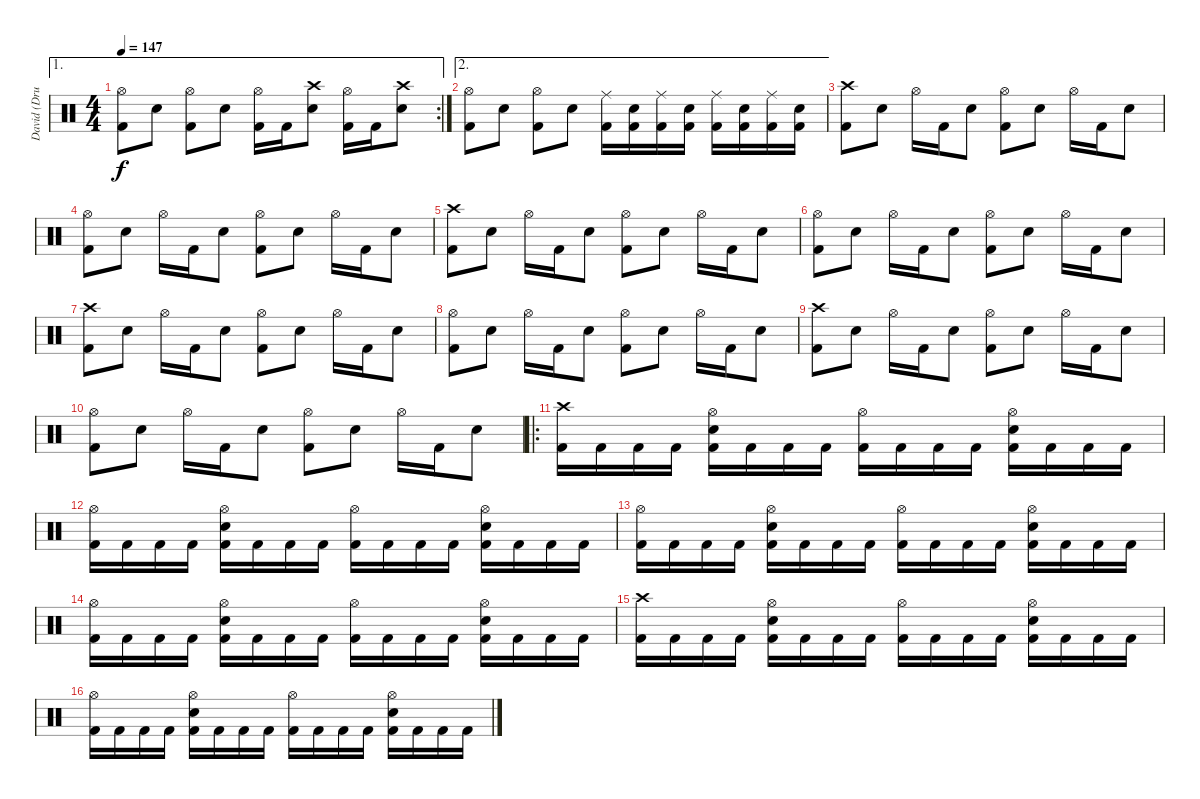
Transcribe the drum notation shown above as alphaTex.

\track ("David (Drums)" "David (Dru") {instrument percussion}
\staff {score}
\articulation defaults
\ae 1
\rc 2
\ts (4 4)
\tempo 147
\clef neutral
\ks c
("Hi-Hat (open)" "Kick (hit) 2").8{dy f} "Electric Snare (hit)".8 ("Hi-Hat (open)" "Kick (hit) 2").8 "Electric Snare (hit)".8 ("Hi-Hat (open)" "Kick (hit) 2").16 "Kick (hit) 2".16 ("Crash high (hit)" "Electric Snare (hit)").8 ("Hi-Hat (open)" "Kick (hit) 2").16 "Kick (hit) 2".16 ("Crash high (hit)" "Electric Snare (hit)").8 |
\ae 2
("Hi-Hat (open)" "Kick (hit) 2").8 "Electric Snare (hit)".8 ("Hi-Hat (open)" "Kick (hit) 2").8 "Electric Snare (hit)".8 ("Ride (middle)" "Kick (hit) 2").16 ("Electric Snare (hit)" "Kick (hit) 2").16 ("Ride (middle)" "Kick (hit) 2").16 ("Electric Snare (hit)" "Kick (hit) 2").16 ("Ride (middle)" "Kick (hit) 2").16 ("Electric Snare (hit)" "Kick (hit) 2").16 ("Ride (middle)" "Kick (hit) 2").16 ("Electric Snare (hit)" "Kick (hit) 2").16 |
("Crash high (hit)" "Kick (hit) 2").8 "Electric Snare (hit)".8 "Hi-Hat (open)".16 "Kick (hit) 2".16 "Electric Snare (hit)".8 ("Hi-Hat (open)" "Kick (hit) 2").8 "Electric Snare (hit)".8 "Hi-Hat (open)".16 "Kick (hit) 2".16 "Electric Snare (hit)".8 |
("Hi-Hat (open)" "Kick (hit) 2").8 "Electric Snare (hit)".8 "Hi-Hat (open)".16 "Kick (hit) 2".16 "Electric Snare (hit)".8 ("Hi-Hat (open)" "Kick (hit) 2").8 "Electric Snare (hit)".8 "Hi-Hat (open)".16 "Kick (hit) 2".16 "Electric Snare (hit)".8 |
("Crash high (hit)" "Kick (hit) 2").8 "Electric Snare (hit)".8 "Hi-Hat (open)".16 "Kick (hit) 2".16 "Electric Snare (hit)".8 ("Hi-Hat (open)" "Kick (hit) 2").8 "Electric Snare (hit)".8 "Hi-Hat (open)".16 "Kick (hit) 2".16 "Electric Snare (hit)".8 |
("Hi-Hat (open)" "Kick (hit) 2").8 "Electric Snare (hit)".8 "Hi-Hat (open)".16 "Kick (hit) 2".16 "Electric Snare (hit)".8 ("Hi-Hat (open)" "Kick (hit) 2").8 "Electric Snare (hit)".8 "Hi-Hat (open)".16 "Kick (hit) 2".16 "Electric Snare (hit)".8 |
("Crash high (hit)" "Kick (hit) 2").8 "Electric Snare (hit)".8 "Hi-Hat (open)".16 "Kick (hit) 2".16 "Electric Snare (hit)".8 ("Hi-Hat (open)" "Kick (hit) 2").8 "Electric Snare (hit)".8 "Hi-Hat (open)".16 "Kick (hit) 2".16 "Electric Snare (hit)".8 |
("Hi-Hat (open)" "Kick (hit) 2").8 "Electric Snare (hit)".8 "Hi-Hat (open)".16 "Kick (hit) 2".16 "Electric Snare (hit)".8 ("Hi-Hat (open)" "Kick (hit) 2").8 "Electric Snare (hit)".8 "Hi-Hat (open)".16 "Kick (hit) 2".16 "Electric Snare (hit)".8 |
("Crash high (hit)" "Kick (hit) 2").8 "Electric Snare (hit)".8 "Hi-Hat (open)".16 "Kick (hit) 2".16 "Electric Snare (hit)".8 ("Hi-Hat (open)" "Kick (hit) 2").8 "Electric Snare (hit)".8 "Hi-Hat (open)".16 "Kick (hit) 2".16 "Electric Snare (hit)".8 |
("Hi-Hat (open)" "Kick (hit) 2").8 "Electric Snare (hit)".8 "Hi-Hat (open)".16 "Kick (hit) 2".16 "Electric Snare (hit)".8 ("Hi-Hat (open)" "Kick (hit) 2").8 "Electric Snare (hit)".8 "Hi-Hat (open)".16 "Kick (hit) 2".16 "Electric Snare (hit)".8 |
\ro
("Crash high (hit)" "Kick (hit) 2").16 "Kick (hit) 2".16 "Kick (hit) 2".16 "Kick (hit) 2".16 ("Hi-Hat (open)" "Electric Snare (hit)" "Kick (hit) 2").16 "Kick (hit) 2".16 "Kick (hit) 2".16 "Kick (hit) 2".16 ("Hi-Hat (open)" "Kick (hit) 2").16 "Kick (hit) 2".16 "Kick (hit) 2".16 "Kick (hit) 2".16 ("Hi-Hat (open)" "Electric Snare (hit)" "Kick (hit) 2").16 "Kick (hit) 2".16 "Kick (hit) 2".16 "Kick (hit) 2".16 |
("Hi-Hat (open)" "Kick (hit) 2").16 "Kick (hit) 2".16 "Kick (hit) 2".16 "Kick (hit) 2".16 ("Hi-Hat (open)" "Electric Snare (hit)" "Kick (hit) 2").16 "Kick (hit) 2".16 "Kick (hit) 2".16 "Kick (hit) 2".16 ("Hi-Hat (open)" "Kick (hit) 2").16 "Kick (hit) 2".16 "Kick (hit) 2".16 "Kick (hit) 2".16 ("Hi-Hat (open)" "Electric Snare (hit)" "Kick (hit) 2").16 "Kick (hit) 2".16 "Kick (hit) 2".16 "Kick (hit) 2".16 |
("Hi-Hat (open)" "Kick (hit) 2").16 "Kick (hit) 2".16 "Kick (hit) 2".16 "Kick (hit) 2".16 ("Hi-Hat (open)" "Electric Snare (hit)" "Kick (hit) 2").16 "Kick (hit) 2".16 "Kick (hit) 2".16 "Kick (hit) 2".16 ("Hi-Hat (open)" "Kick (hit) 2").16 "Kick (hit) 2".16 "Kick (hit) 2".16 "Kick (hit) 2".16 ("Hi-Hat (open)" "Electric Snare (hit)" "Kick (hit) 2").16 "Kick (hit) 2".16 "Kick (hit) 2".16 "Kick (hit) 2".16 |
("Hi-Hat (open)" "Kick (hit) 2").16 "Kick (hit) 2".16 "Kick (hit) 2".16 "Kick (hit) 2".16 ("Hi-Hat (open)" "Electric Snare (hit)" "Kick (hit) 2").16 "Kick (hit) 2".16 "Kick (hit) 2".16 "Kick (hit) 2".16 ("Hi-Hat (open)" "Kick (hit) 2").16 "Kick (hit) 2".16 "Kick (hit) 2".16 "Kick (hit) 2".16 ("Hi-Hat (open)" "Electric Snare (hit)" "Kick (hit) 2").16 "Kick (hit) 2".16 "Kick (hit) 2".16 "Kick (hit) 2".16 |
("Crash high (hit)" "Kick (hit) 2").16 "Kick (hit) 2".16 "Kick (hit) 2".16 "Kick (hit) 2".16 ("Hi-Hat (open)" "Electric Snare (hit)" "Kick (hit) 2").16 "Kick (hit) 2".16 "Kick (hit) 2".16 "Kick (hit) 2".16 ("Hi-Hat (open)" "Kick (hit) 2").16 "Kick (hit) 2".16 "Kick (hit) 2".16 "Kick (hit) 2".16 ("Hi-Hat (open)" "Electric Snare (hit)" "Kick (hit) 2").16 "Kick (hit) 2".16 "Kick (hit) 2".16 "Kick (hit) 2".16 |
("Hi-Hat (open)" "Kick (hit) 2").16 "Kick (hit) 2".16 "Kick (hit) 2".16 "Kick (hit) 2".16 ("Hi-Hat (open)" "Electric Snare (hit)" "Kick (hit) 2").16 "Kick (hit) 2".16 "Kick (hit) 2".16 "Kick (hit) 2".16 ("Hi-Hat (open)" "Kick (hit) 2").16 "Kick (hit) 2".16 "Kick (hit) 2".16 "Kick (hit) 2".16 ("Hi-Hat (open)" "Electric Snare (hit)" "Kick (hit) 2").16 "Kick (hit) 2".16 "Kick (hit) 2".16 "Kick (hit) 2".16
